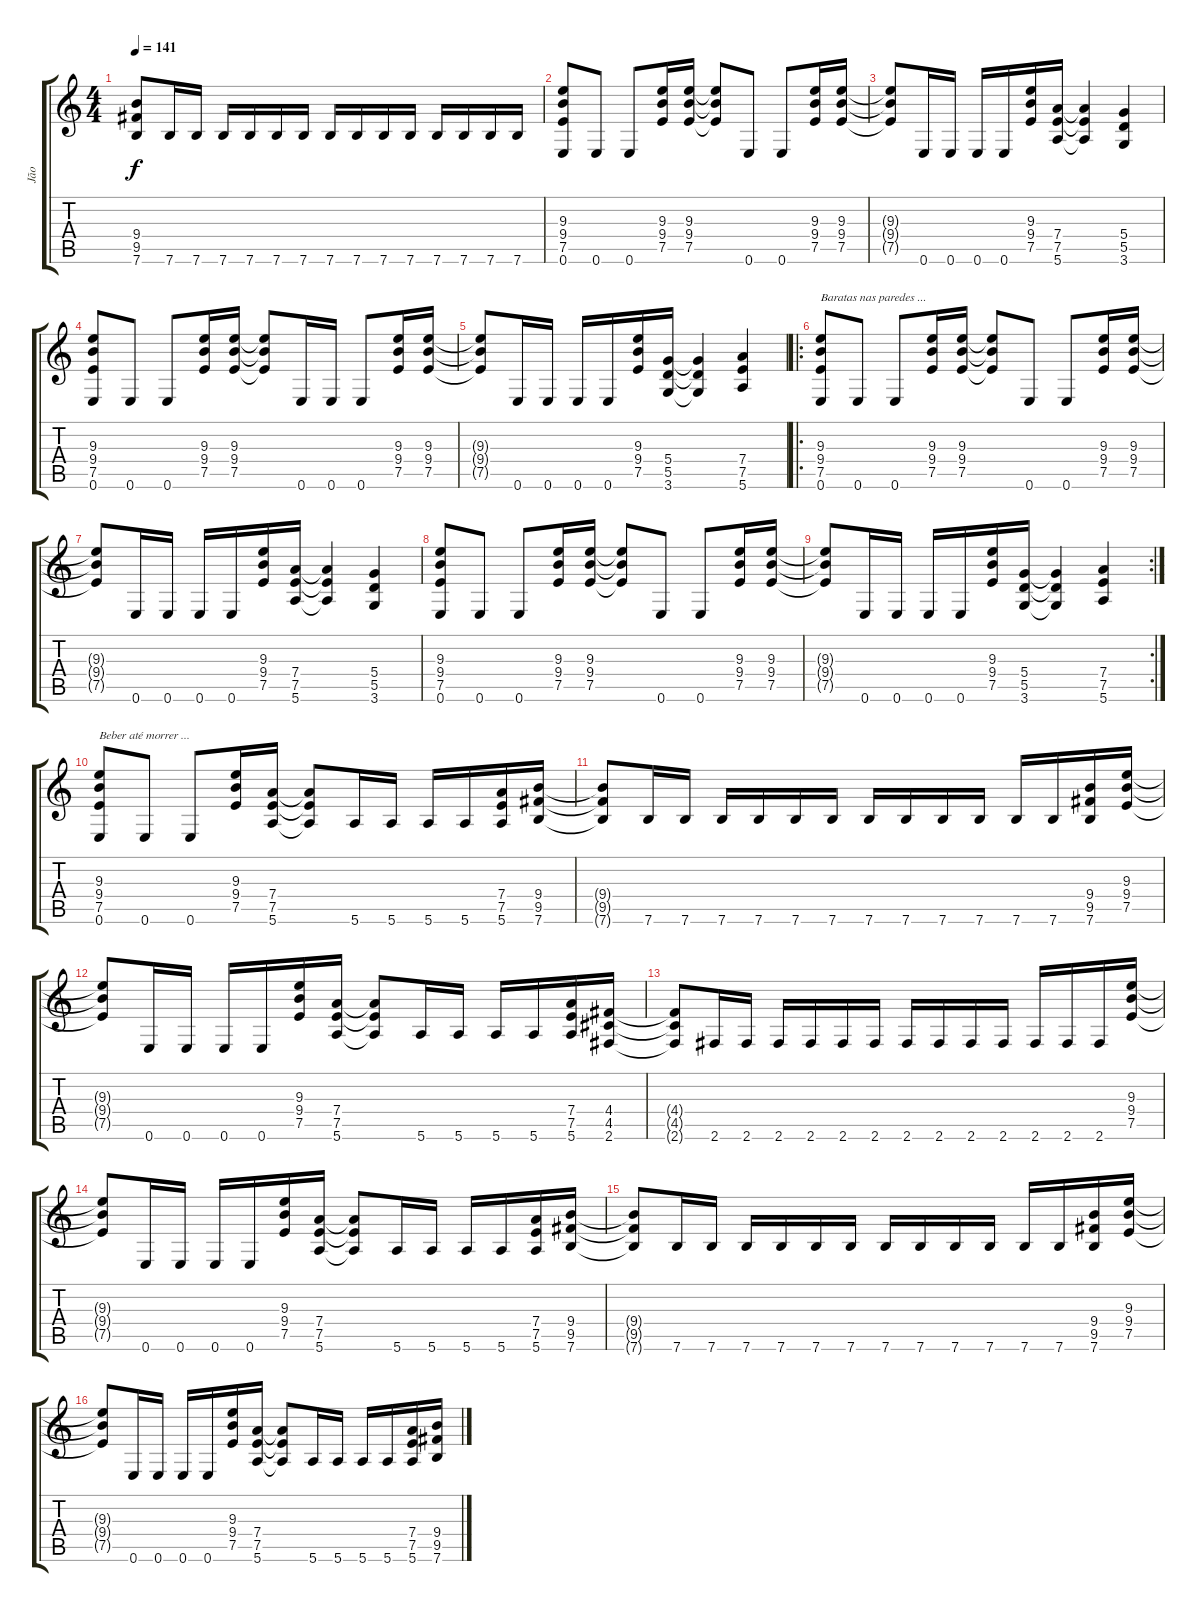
\track ("Jão" "Jão") {instrument overdrivenguitar}
\staff {score tabs}
\tuning (E4 B3 G3 D3 A2 E2) {hide}
\ts (4 4)
\tempo 141
\clef g2
\ks c
(9.4{t} 9.5{t} 7.6{t}).8{dy f} 7.6.16 7.6.16 7.6.16 7.6.16 7.6.16 7.6.16 7.6.16 7.6.16 7.6.16 7.6.16 7.6.16 7.6.16 7.6.16 7.6.16 |
(9.3 9.4 7.5 0.6).8 0.6.8 0.6.8 (9.3 9.4 7.5).16 (9.3 9.4 7.5).16 (9.3{t} 9.4{t} 7.5{t}).8 0.6.8 0.6.8 (9.3 9.4 7.5).16 (9.3 9.4 7.5).16 |
(9.3{t} 9.4{t} 7.5{t}).8 0.6.16 0.6.16 0.6.16 0.6.16 (9.3 9.4 7.5).16 (7.4 7.5 5.6).16 (7.4{t} 7.5{t} 5.6{t}).4 (5.4 5.5 3.6).4 |
(9.3 9.4 7.5 0.6).8 0.6.8 0.6.8 (9.3 9.4 7.5).16 (9.3 9.4 7.5).16 (9.3{t} 9.4{t} 7.5{t}).8 0.6.16 0.6.16 0.6.8 (9.3 9.4 7.5).16 (9.3 9.4 7.5).16 |
(9.3{t} 9.4{t} 7.5{t}).8 0.6.16 0.6.16 0.6.16 0.6.16 (9.3 9.4 7.5).16 (5.4 5.5 3.6).16 (5.4{t} 5.5{t} 3.6{t}).4 (7.4 7.5 5.6).4 |
\ro
(9.3 9.4 7.5 0.6).8{txt "Baratas nas paredes ..."} 0.6.8 0.6.8 (9.3 9.4 7.5).16 (9.3 9.4 7.5).16 (9.3{t} 9.4{t} 7.5{t}).8 0.6.8 0.6.8 (9.3 9.4 7.5).16 (9.3 9.4 7.5).16 |
(9.3{t} 9.4{t} 7.5{t}).8 0.6.16 0.6.16 0.6.16 0.6.16 (9.3 9.4 7.5).16 (7.4 7.5 5.6).16 (7.4{t} 7.5{t} 5.6{t}).4 (5.4 5.5 3.6).4 |
(9.3 9.4 7.5 0.6).8 0.6.8 0.6.8 (9.3 9.4 7.5).16 (9.3 9.4 7.5).16 (9.3{t} 9.4{t} 7.5{t}).8 0.6.8 0.6.8 (9.3 9.4 7.5).16 (9.3 9.4 7.5).16 |
\rc 2
(9.3{t} 9.4{t} 7.5{t}).8 0.6.16 0.6.16 0.6.16 0.6.16 (9.3 9.4 7.5).16 (5.4 5.5 3.6).16 (5.4{t} 5.5{t} 3.6{t}).4 (7.4 7.5 5.6).4 |
(9.3 9.4 7.5 0.6).8{txt "Beber até morrer ..."} 0.6.8 0.6.8 (9.3 9.4 7.5).16 (7.4 7.5 5.6).16 (7.4{t} 7.5{t} 5.6{t}).8 5.6.16 5.6.16 5.6.16 5.6.16 (7.4 7.5 5.6).16 (9.4 9.5 7.6).16 |
(9.4{t} 9.5{t} 7.6{t}).8 7.6.16 7.6.16 7.6.16 7.6.16 7.6.16 7.6.16 7.6.16 7.6.16 7.6.16 7.6.16 7.6.16 7.6.16 (9.4 9.5 7.6).16 (9.3 9.4 7.5).16 |
(9.3{t} 9.4{t} 7.5{t}).8 0.6.16 0.6.16 0.6.16 0.6.16 (9.3 9.4 7.5).16 (7.4 7.5 5.6).16 (7.4{t} 7.5{t} 5.6{t}).8 5.6.16 5.6.16 5.6.16 5.6.16 (7.4 7.5 5.6).16 (4.4 4.5 2.6).16 |
(4.4{t} 4.5{t} 2.6{t}).8 2.6.16 2.6.16 2.6.16 2.6.16 2.6.16 2.6.16 2.6.16 2.6.16 2.6.16 2.6.16 2.6.16 2.6.16 2.6.16 (9.3 9.4 7.5).16 |
(9.3{t} 9.4{t} 7.5{t}).8 0.6.16 0.6.16 0.6.16 0.6.16 (9.3 9.4 7.5).16 (7.4 7.5 5.6).16 (7.4{t} 7.5{t} 5.6{t}).8 5.6.16 5.6.16 5.6.16 5.6.16 (7.4 7.5 5.6).16 (9.4 9.5 7.6).16 |
(9.4{t} 9.5{t} 7.6{t}).8 7.6.16 7.6.16 7.6.16 7.6.16 7.6.16 7.6.16 7.6.16 7.6.16 7.6.16 7.6.16 7.6.16 7.6.16 (9.4 9.5 7.6).16 (9.3 9.4 7.5).16 |
(9.3{t} 9.4{t} 7.5{t}).8 0.6.16 0.6.16 0.6.16 0.6.16 (9.3 9.4 7.5).16 (7.4 7.5 5.6).16 (7.4{t} 7.5{t} 5.6{t}).8 5.6.16 5.6.16 5.6.16 5.6.16 (7.4 7.5 5.6).16 (9.4 9.5 7.6).16
